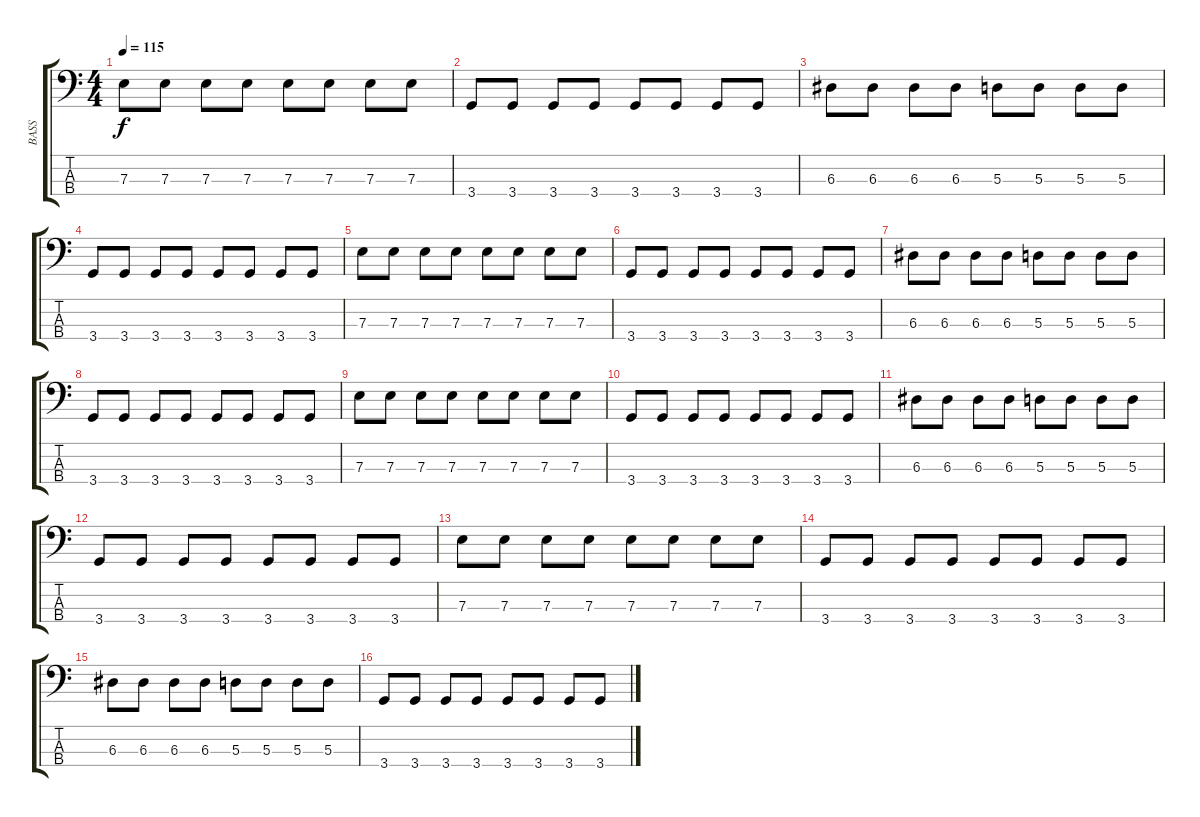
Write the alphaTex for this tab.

\track ("BASS" "BASS") {instrument electricbassfinger}
\staff {score tabs}
\tuning (G2 D2 A1 E1) {hide}
\ts (4 4)
\tempo 115
\clef f4
\ks c
7.3.8{dy f} 7.3.8 7.3.8 7.3.8 7.3.8 7.3.8 7.3.8 7.3.8 |
3.4.8 3.4.8 3.4.8 3.4.8 3.4.8 3.4.8 3.4.8 3.4.8 |
6.3.8 6.3.8 6.3.8 6.3.8 5.3.8 5.3.8 5.3.8 5.3.8 |
3.4.8 3.4.8 3.4.8 3.4.8 3.4.8 3.4.8 3.4.8 3.4.8 |
7.3.8 7.3.8 7.3.8 7.3.8 7.3.8 7.3.8 7.3.8 7.3.8 |
3.4.8 3.4.8 3.4.8 3.4.8 3.4.8 3.4.8 3.4.8 3.4.8 |
6.3.8 6.3.8 6.3.8 6.3.8 5.3.8 5.3.8 5.3.8 5.3.8 |
3.4.8 3.4.8 3.4.8 3.4.8 3.4.8 3.4.8 3.4.8 3.4.8 |
7.3.8 7.3.8 7.3.8 7.3.8 7.3.8 7.3.8 7.3.8 7.3.8 |
3.4.8 3.4.8 3.4.8 3.4.8 3.4.8 3.4.8 3.4.8 3.4.8 |
6.3.8 6.3.8 6.3.8 6.3.8 5.3.8 5.3.8 5.3.8 5.3.8 |
3.4.8 3.4.8 3.4.8 3.4.8 3.4.8 3.4.8 3.4.8 3.4.8 |
7.3.8 7.3.8 7.3.8 7.3.8 7.3.8 7.3.8 7.3.8 7.3.8 |
3.4.8 3.4.8 3.4.8 3.4.8 3.4.8 3.4.8 3.4.8 3.4.8 |
6.3.8 6.3.8 6.3.8 6.3.8 5.3.8 5.3.8 5.3.8 5.3.8 |
3.4.8 3.4.8 3.4.8 3.4.8 3.4.8 3.4.8 3.4.8 3.4.8
